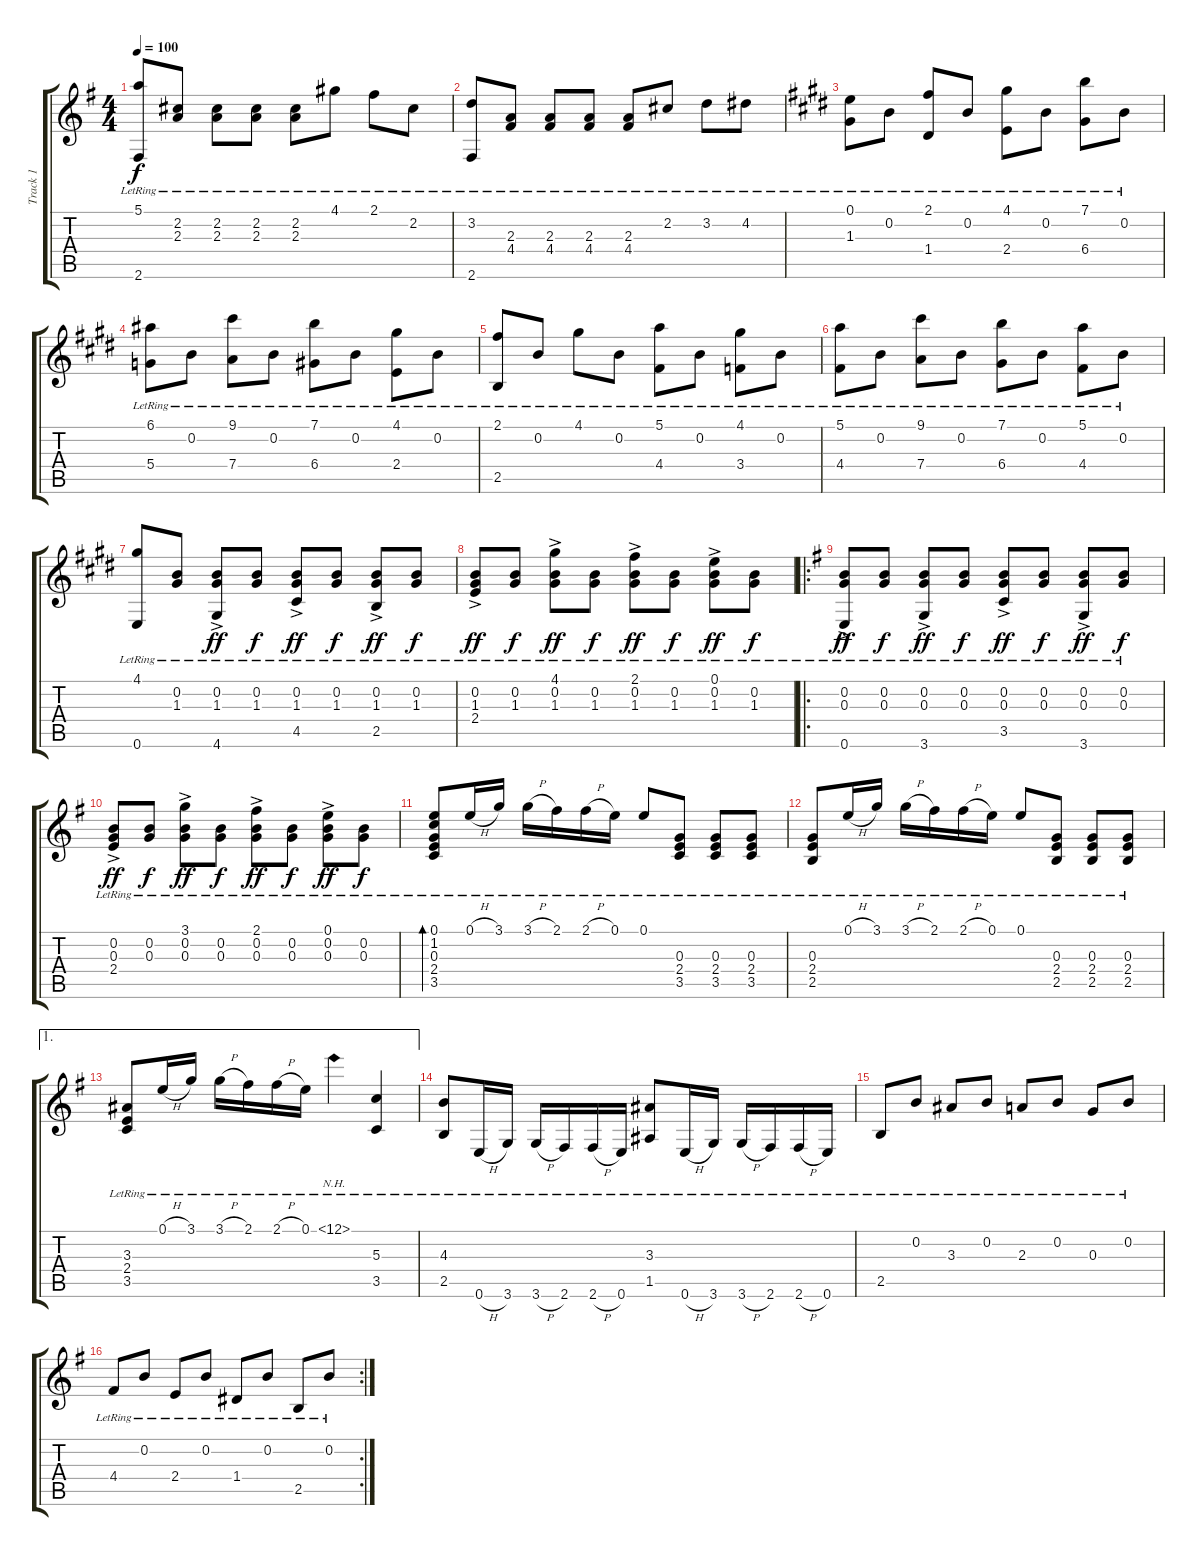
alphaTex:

\track ("Track 1" "Track 1") {instrument acousticguitarsteel}
\staff {score tabs}
\tuning (E4 B3 G3 D3 A2 E2) {hide}
\ts (4 4)
\tempo 100
\clef g2
\ks g
(5.1{lr} 2.6{lr}).8{dy f} (2.2{lr} 2.3{lr}).8 (2.2{lr} 2.3{lr}).8 (2.2{lr} 2.3{lr}).8 (2.2{lr} 2.3{lr}).8 4.1{lr}.8 2.1{lr}.8 2.2{lr}.8 |
(3.2{lr} 2.6{lr}).8 (2.3{lr} 4.4{lr}).8 (2.3{lr} 4.4{lr}).8 (2.3{lr} 4.4{lr}).8 (2.3{lr} 4.4{lr}).8 2.2{lr}.8 3.2{lr}.8 4.2{lr}.8 |
\ks e
(0.1{lr} 1.3{lr}).8 0.2{lr}.8 (2.1{lr} 1.4{lr}).8 0.2{lr}.8 (4.1{lr} 2.4{lr}).8 0.2{lr}.8 (7.1{lr} 6.4{lr}).8 0.2{lr}.8 |
(6.1{lr} 5.4{lr}).8 0.2{lr}.8 (9.1{lr} 7.4{lr}).8 0.2{lr}.8 (7.1{lr} 6.4{lr}).8 0.2{lr}.8 (4.1{lr} 2.4{lr}).8 0.2{lr}.8 |
(2.1{lr} 2.5{lr}).8 0.2{lr}.8 4.1{lr}.8 0.2{lr}.8 (5.1{lr} 4.4{lr}).8 0.2{lr}.8 (4.1{lr} 3.4{lr}).8 0.2{lr}.8 |
(5.1{lr} 4.4{lr}).8 0.2{lr}.8 (9.1{lr} 7.4{lr}).8 0.2{lr}.8 (7.1{lr} 6.4{lr}).8 0.2{lr}.8 (5.1{lr} 4.4{lr}).8 0.2{lr}.8 |
(4.1{lr} 0.6{lr}).8 (0.2{lr} 1.3{lr}).8 (0.2{lr} 1.3{lr} 4.6{ac lr}).8{dy ff} (0.2{lr} 1.3{lr}).8{dy f} (0.2{lr} 1.3{lr} 4.5{ac lr}).8{dy ff} (0.2{lr} 1.3{lr}).8{dy f} (0.2{lr} 1.3{lr} 2.5{ac lr}).8{dy ff} (0.2{lr} 1.3{lr}).8{dy f} |
(0.2{lr} 1.3{lr} 2.4{ac lr}).8{dy ff} (0.2{lr} 1.3{lr}).8{dy f} (4.1{ac lr} 0.2{lr} 1.3{lr}).8{dy ff} (0.2{lr} 1.3{lr}).8{dy f} (2.1{ac lr} 0.2{lr} 1.3{lr}).8{dy ff} (0.2{lr} 1.3{lr}).8{dy f} (0.1{ac lr} 0.2{lr} 1.3{lr}).8{dy ff} (0.2{lr} 1.3{lr}).8{dy f} |
\ro
\ks g
(0.2{lr} 0.3{lr} 0.6{ac lr}).8{dy ff} (0.2{lr} 0.3{lr}).8{dy f} (0.2{lr} 0.3{lr} 3.6{ac lr}).8{dy ff} (0.2{lr} 0.3{lr}).8{dy f} (0.2{lr} 0.3{lr} 3.5{ac lr}).8{dy ff} (0.2{lr} 0.3{lr}).8{dy f} (0.2{lr} 0.3{lr} 3.6{ac lr}).8{dy ff} (0.2{lr} 0.3{lr}).8{dy f} |
(0.2{lr} 0.3{lr} 2.4{ac lr}).8{dy ff} (0.2{lr} 0.3{lr}).8{dy f} (3.1{ac lr} 0.2{lr} 0.3{lr}).8{dy ff} (0.2{lr} 0.3{lr}).8{dy f} (2.1{ac lr} 0.2{lr} 0.3{lr}).8{dy ff} (0.2{lr} 0.3{lr}).8{dy f} (0.1{ac lr} 0.2{lr} 0.3{lr}).8{dy ff} (0.2{lr} 0.3{lr}).8{dy f} |
(0.1{lr} 1.2{lr} 0.3{lr} 2.4{lr} 3.5{lr}).8{bd 60} 0.1{h lr}.16 3.1{lr}.16 3.1{h lr}.16 2.1{lr}.16 2.1{h lr}.16 0.1{lr}.16 0.1{lr}.8 (0.3{lr} 2.4{lr} 3.5{lr}).8 (0.3{lr} 2.4{lr} 3.5{lr}).8 (0.3{lr} 2.4{lr} 3.5{lr}).8 |
(0.3{lr} 2.4{lr} 2.5{lr}).8 0.1{h lr}.16 3.1{lr}.16 3.1{h lr}.16 2.1{lr}.16 2.1{h lr}.16 0.1{lr}.16 0.1{lr}.8 (0.3{lr} 2.4{lr} 2.5{lr}).8 (0.3{lr} 2.4{lr} 2.5{lr}).8 (0.3{lr} 2.4{lr} 2.5{lr}).8 |
\ae 1
(3.3{lr} 2.4{lr} 3.5{lr}).8 0.1{h lr}.16 3.1{lr}.16 3.1{h lr}.16 2.1{lr}.16 2.1{h lr}.16 0.1{lr}.16 12.1{nh lr}.4 (5.3{lr} 3.5{lr}).4 |
(4.3{lr} 2.5{lr}).8 0.6{h lr}.16 3.6{lr}.16 3.6{h lr}.16 2.6{lr}.16 2.6{h lr}.16 0.6{lr}.16 (3.3{lr} 1.5{lr}).8 0.6{h lr}.16 3.6{lr}.16 3.6{h lr}.16 2.6{lr}.16 2.6{h lr}.16 0.6{lr}.16 |
2.5{lr}.8 0.2{lr}.8 3.3{lr}.8 0.2{lr}.8 2.3{lr}.8 0.2{lr}.8 0.3{lr}.8 0.2{lr}.8 |
\rc 2
4.4{lr}.8 0.2{lr}.8 2.4{lr}.8 0.2{lr}.8 1.4{lr}.8 0.2{lr}.8 2.5{lr}.8 0.2{lr}.8
